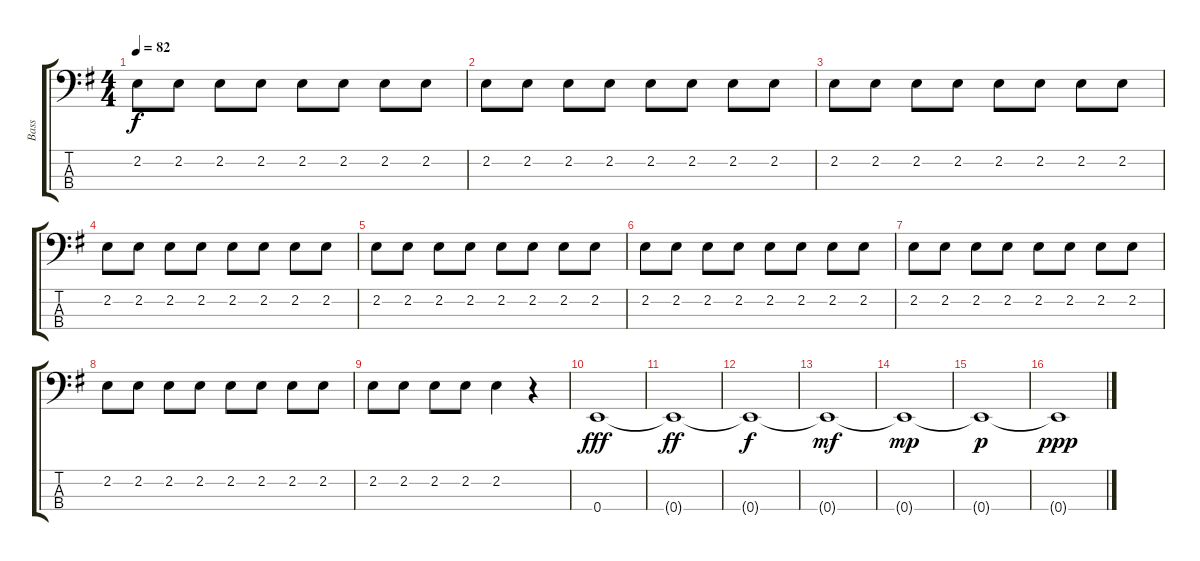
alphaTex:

\track ("Bass" "Bass") {instrument electricbassfinger}
\staff {score tabs}
\tuning (G2 D2 A1 E1) {hide}
\ts (4 4)
\tempo 82
\clef f4
\ks g
2.2.8{dy f} 2.2.8 2.2.8 2.2.8 2.2.8 2.2.8 2.2.8 2.2.8 |
2.2.8 2.2.8 2.2.8 2.2.8 2.2.8 2.2.8 2.2.8 2.2.8 |
2.2.8 2.2.8 2.2.8 2.2.8 2.2.8 2.2.8 2.2.8 2.2.8 |
2.2.8 2.2.8 2.2.8 2.2.8 2.2.8 2.2.8 2.2.8 2.2.8 |
2.2.8 2.2.8 2.2.8 2.2.8 2.2.8 2.2.8 2.2.8 2.2.8 |
2.2.8 2.2.8 2.2.8 2.2.8 2.2.8 2.2.8 2.2.8 2.2.8 |
2.2.8 2.2.8 2.2.8 2.2.8 2.2.8 2.2.8 2.2.8 2.2.8 |
2.2.8 2.2.8 2.2.8 2.2.8 2.2.8 2.2.8 2.2.8 2.2.8 |
2.2.8 2.2.8 2.2.8 2.2.8 2.2.4 r.4 |
0.4.1{dy fff} |
0.4{t}.1{dy ff} |
0.4{t}.1{dy f} |
0.4{t}.1{dy mf} |
0.4{t}.1{dy mp} |
0.4{t}.1{dy p} |
0.4{t}.1{dy ppp}
